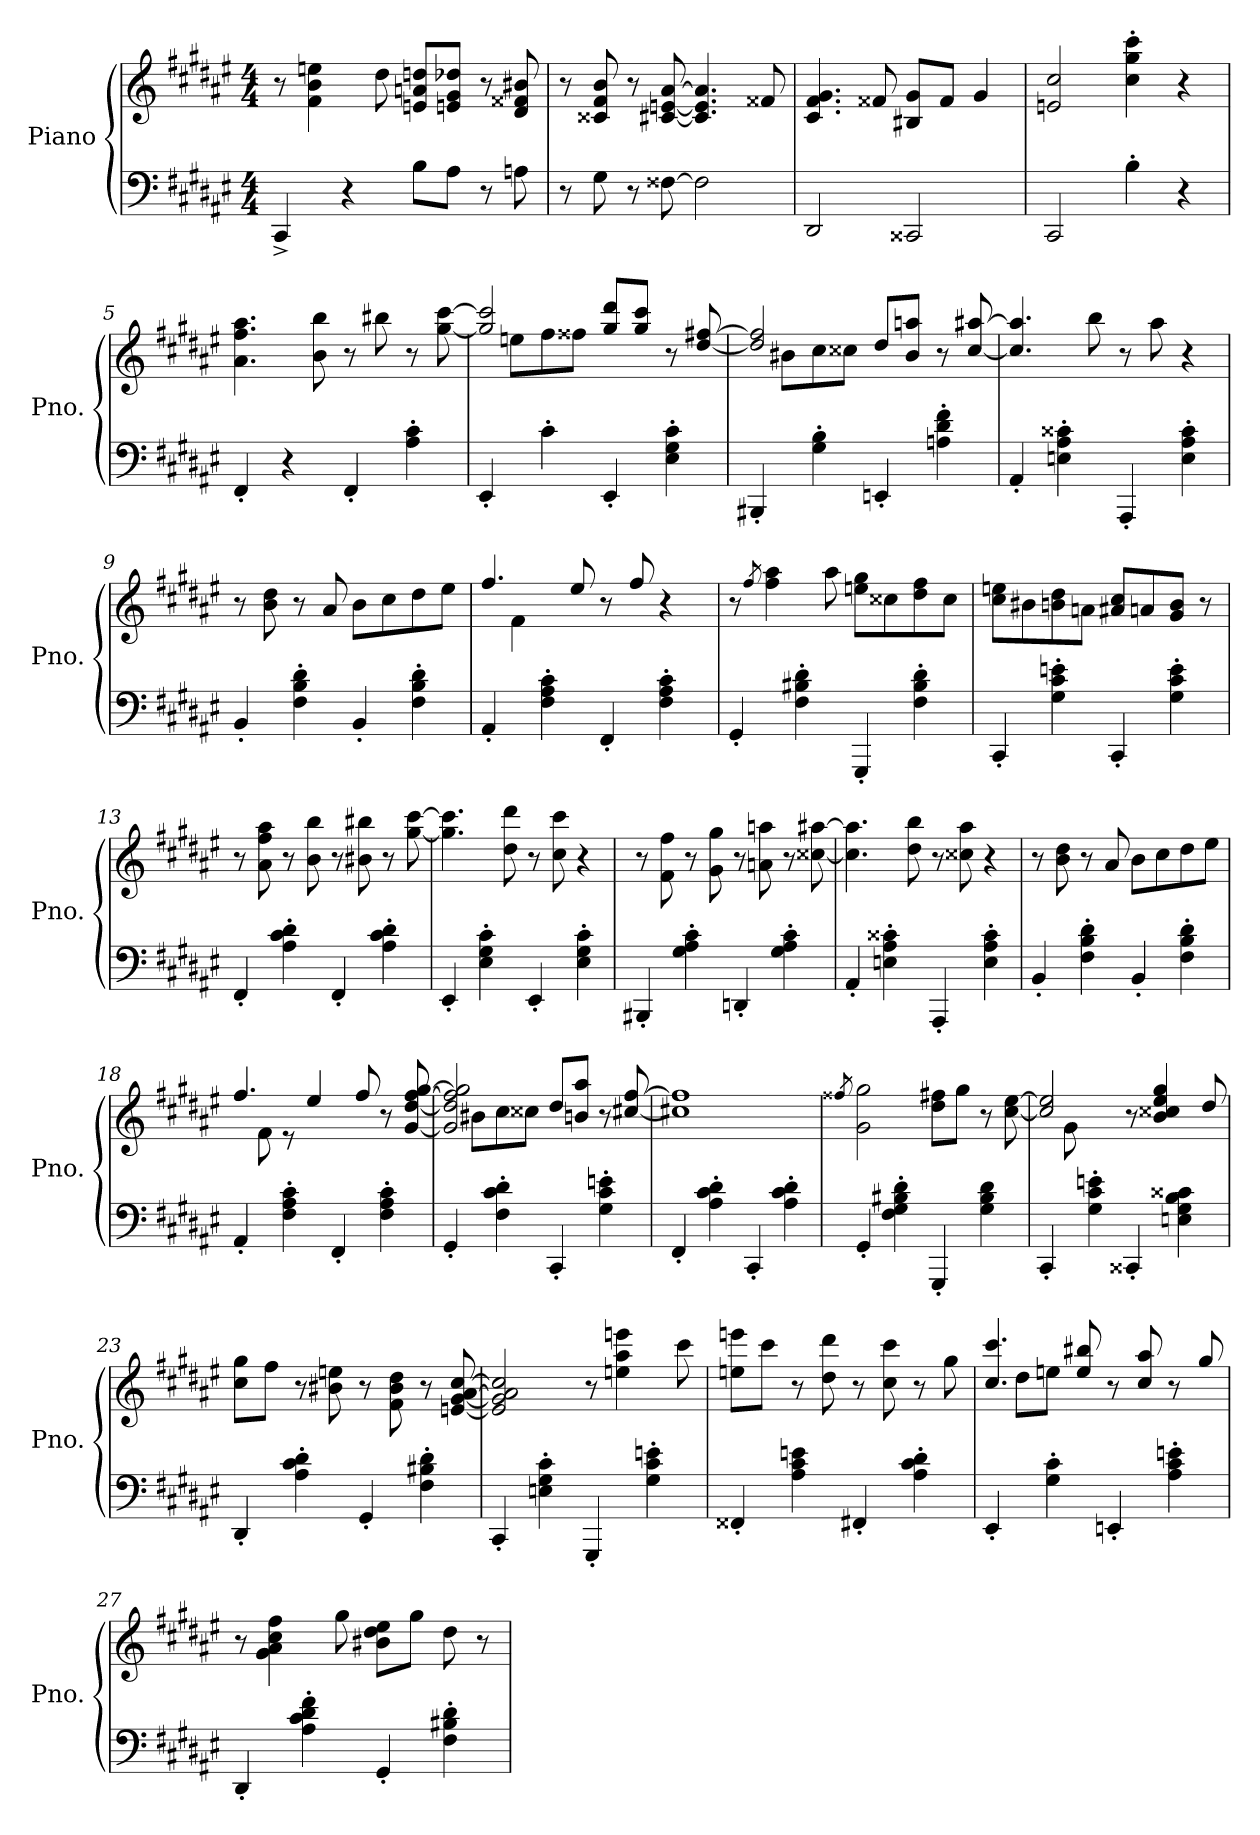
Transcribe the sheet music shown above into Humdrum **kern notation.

**kern	**kern
*part1	*part1
*staff2	*staff1
*I"Piano	*
*I'Pno.	*
*clefF4	*clefG2
*k[f#c#g#d#a#e#]	*k[f#c#g#d#a#e#]
*M4/4	*M4/4
*MM250	*MM250
=1	=1
4CC#^/	8r
.	4f#\ 4b\ 4een\
4r	.
.	8dd#\
8B\L	8en/ 8an/ 8ddn/L
8A#\J	8en/ 8g#/ 8dd-X/J
8r	8r
8An\	8d#/ 8f##X/ 8b#X/
=2	=2
8r	8r
8G#\	8c##X/ 8f#/ 8b/
8r	8r
[8F##X\	[8c#X/ [8en/ [8a#/
2F##\]	4.c#/] 4.e/] 4.a#/]
.	8f##X/
=3	=3
2DD#/	4.c#/ 4.f#/ 4.g#/
.	8f##X/
2CC##X/	8B#X/ 8g#/L
.	8f##/J
.	4g#/
=4	=4
2CC#/	2en/ 2cc#/
4B'\	4cc#\' 4gg#\' 4ccc#\'
4r	4r
!!LO:LB:g=z
=5	=5
*	*MM260
4FF#'/	4.a#\ 4.ff#\ 4.aa#\
4r	.
.	8b\ 8bb\
4FF#'/	8r
.	8bb#X\
4A#\' 4c#\'	8r
.	[8gg#\ [8ccc#\
=6	=6
*	*^
4EE#'/	2gg#/] 2ccc#/]	8ryy
.	.	8een\L
4c#'\	.	8ff#\
.	.	8ff##X\J
4EE#'/	8gg#/ 8ddd#/L	2ryy
.	8gg#/ 8ccc#/J	.
4E#\' 4G#\' 4c#\'	8r	.
.	[8dd#/ [8ff#X/	.
=7	=7	=7
4BBB#X'/	2dd#/] 2ff#/]	8ryy
.	.	8b#X\L
4G#\' 4B\'	.	8cc#\
.	.	8cc##X\J
4EEn'/	8dd#/L	2ryy
.	8b#/ 8aan/J	.
4An\' 4d#\' 4f#\'	8r	.
.	[8cc##/ [8aa#X/	.
*	*v	*v
=8	=8
4AA#'/	4.cc##/] 4.aa#/]
4En\' 4A#\' 4c##X\'	.
.	8bb\
4AAA#'/	8r
.	8aa#\
4E\' 4A#\' 4c##\'	4r
!!LO:LB:g=z
=9	=9
4BB'/	8r
.	8b\ 8dd#\
4F#\' 4B\' 4d#\'	8r
.	8a#/
4BB'/	8b\L
.	8cc#\
4F#\' 4B\' 4d#\'	8dd#\
.	8ee#\J
=10	=10
*	*^
4AA#'/	4.ff#/	8ryy
.	.	4f#\
4F#\' 4A#\' 4c#\'	.	.
.	8ee#/	2ryy
4FF#'/	8r	.
.	8ff#/	.
4F#\' 4A#\' 4c#\'	4r	.
.	.	8ryy
*	*v	*v
=11	=11
4GG#'/	8r
.	8qff#/
.	4ff#\ 4aa#\
4F#\' 4B#X\' 4d#\'	.
.	8aa#\
4GGG#'/	8een\ 8gg#\L
.	8cc##X\
4F#\' 4B#\' 4d#\'	8dd#\ 8ff#\
.	8cc##\J
=12	=12
4CC#'/	8cc#\ 8een\L
.	8b#X\
4G#\' 4c#\' 4en\'	8bn\ 8dd#\
.	8an\J
4CC#'/	8a#X/ 8cc#/L
.	8an/
4G#\' 4c#\' 4e\'	8g#/ 8b/J
.	8r
!!LO:LB:g=z
=13	=13
4FF#'/	8r
.	8a#\ 8ff#\ 8aa#\
4A#\' 4c#\' 4d#\'	8r
.	8b\ 8bb\
4FF#'/	8r
.	8b#X\ 8bb#X\
4A#\' 4c#\' 4d#\'	8r
.	[8gg#\ [8ccc#\
=14	=14
4EE#'/	4.gg#\] 4.ccc#\]
4E#\' 4G#\' 4c#\'	.
.	8dd#\ 8ddd#\
4EE#'/	8r
.	8cc#\ 8ccc#\
4E#\' 4G#\' 4c#\'	4r
=15	=15
4BBB#X'/	8r
.	8f#\ 8ff#\
4G#\' 4A#\' 4c#\'	8r
.	8g#\ 8gg#\
4DDn'/	8r
.	8an\ 8aan\
4G#\' 4A#\' 4c#\'	8r
.	[8cc##X\ [8aa#X\
=16	=16
4AA#'/	4.cc##\] 4.aa#\]
4En\' 4A#\' 4c##X\'	.
.	8dd#\ 8bb\
4AAA#'/	8r
.	8cc##X\ 8aa#\
4E\' 4A#\' 4c##\'	4r
=17	=17
4BB'/	8r
.	8b\ 8dd#\
4F#\' 4B\' 4d#\'	8r
.	8a#/
4BB'/	8b\L
.	8cc#\
4F#\' 4B\' 4d#\'	8dd#\
.	8ee#\J
!!LO:LB:g=z
=18	=18
*	*^
4AA#'/	4.ff#/	8ryy
.	.	8f#\
4F#\' 4A#\' 4c#\'	.	8r
.	4ee#/	2ryy
4FF#'/	.	.
.	8ff#/	.
4F#\' 4A#\' 4c#\'	8r	.
.	[8g#/ [8dd#/ [8ff#/ [8gg#/	8ryy
=19	=19	=19
4GG#'/	2g#/] 2dd#/] 2ff#/] 2gg#/]	8ryy
.	.	8b#X\L
4F#\' 4c#\' 4d#\'	.	8cc#\
.	.	8cc##X\J
4CC#'/	8dd#/L	2ryy
.	8bn/ 8aa#/J	.
4G#\' 4c#\' 4en\'	8r	.
.	[8cc#X/ [8ff#/	.
*	*v	*v
=20	=20
4FF#'/	1cc#X] 1ff#]
4A#\' 4c#\' 4d#\'	.
4CC#'/	.
4A#\' 4c#\' 4d#\'	.
=21	=21
.	8qff##X/
4GG#'/	2g#\ 2gg#\
4F#\' 4G#\' 4B#X\' 4d#\'	.
4GGG#'/	8dd#\ 8ff#X\L
.	8gg#\J
4G#\ 4B#\ 4d#\	8r
.	[8cc#\ [8ee#\
!!LO:PB:g=z
=22	=22
*	*^
4CC#'/	2cc#/] 2ee#/]	8ryy
.	.	8g#\
4G#\' 4c#\' 4en\'	.	2.ryy
4CC##X'/	8r	.
.	4b/ 4cc##X/ 4ee#/ 4gg#/	.
4En\ 4G#\ 4B\ 4c##X\	.	.
.	8dd#/	.
*	*v	*v
=23	=23
4DD#'/	8cc#\ 8gg#\L
.	8ff#\J
4A#\' 4c#\' 4d#\'	8r
.	8b#X\ 8een\
4GG#'/	8r
.	8f#\ 8b#\ 8dd#\
4F#\' 4B#X\' 4d#\'	8r
.	[8en/ [8g#/ [8a#/ [8cc#/
=24	=24
4CC#'/	2e/] 2g#/] 2a#/] 2cc#/]
4En\' 4G#\' 4c#\'	.
4GGG#'/	8r
.	4een\ 4aa#\ 4eeen\
4G#\' 4c#\' 4en\'	.
.	8ccc#\
=25	=25
4FF##X'/	8een\ 8eeen\L
.	8ccc#\J
4A#\ 4c#\ 4en\	8r
.	8dd#\ 8ddd#\
4FF#X'/	8r
.	8cc#\ 8ccc#\
4A#\' 4c#\' 4d#\'	8r
.	8gg#\
!!LO:LB:g=z
=26	=26
*	*^
4EE#'/	4.cc#/ 4.ccc#/	8ryy
.	.	8dd#\L
4G#\' 4c#\'	.	8een\J
.	8ee/ 8bb#X/	2ryy
4EEn'/	8r	.
.	8cc#/ 8aa#/	.
4A#\' 4c#\' 4en\'	8r	.
.	8gg#/	8ryy
*	*v	*v
=27	=27
4DD#'/	8r
.	4g#\ 4a#\ 4cc#\ 4ff#\
4A#\' 4c#\' 4d#\' 4f#\'	.
.	8gg#\
4GG#'/	8b#X\ 8dd#\ 8ee#\L
.	8gg#\J
4F#\' 4B#X\' 4d#\'	8dd#\
.	8r
=	=
*-	*-
